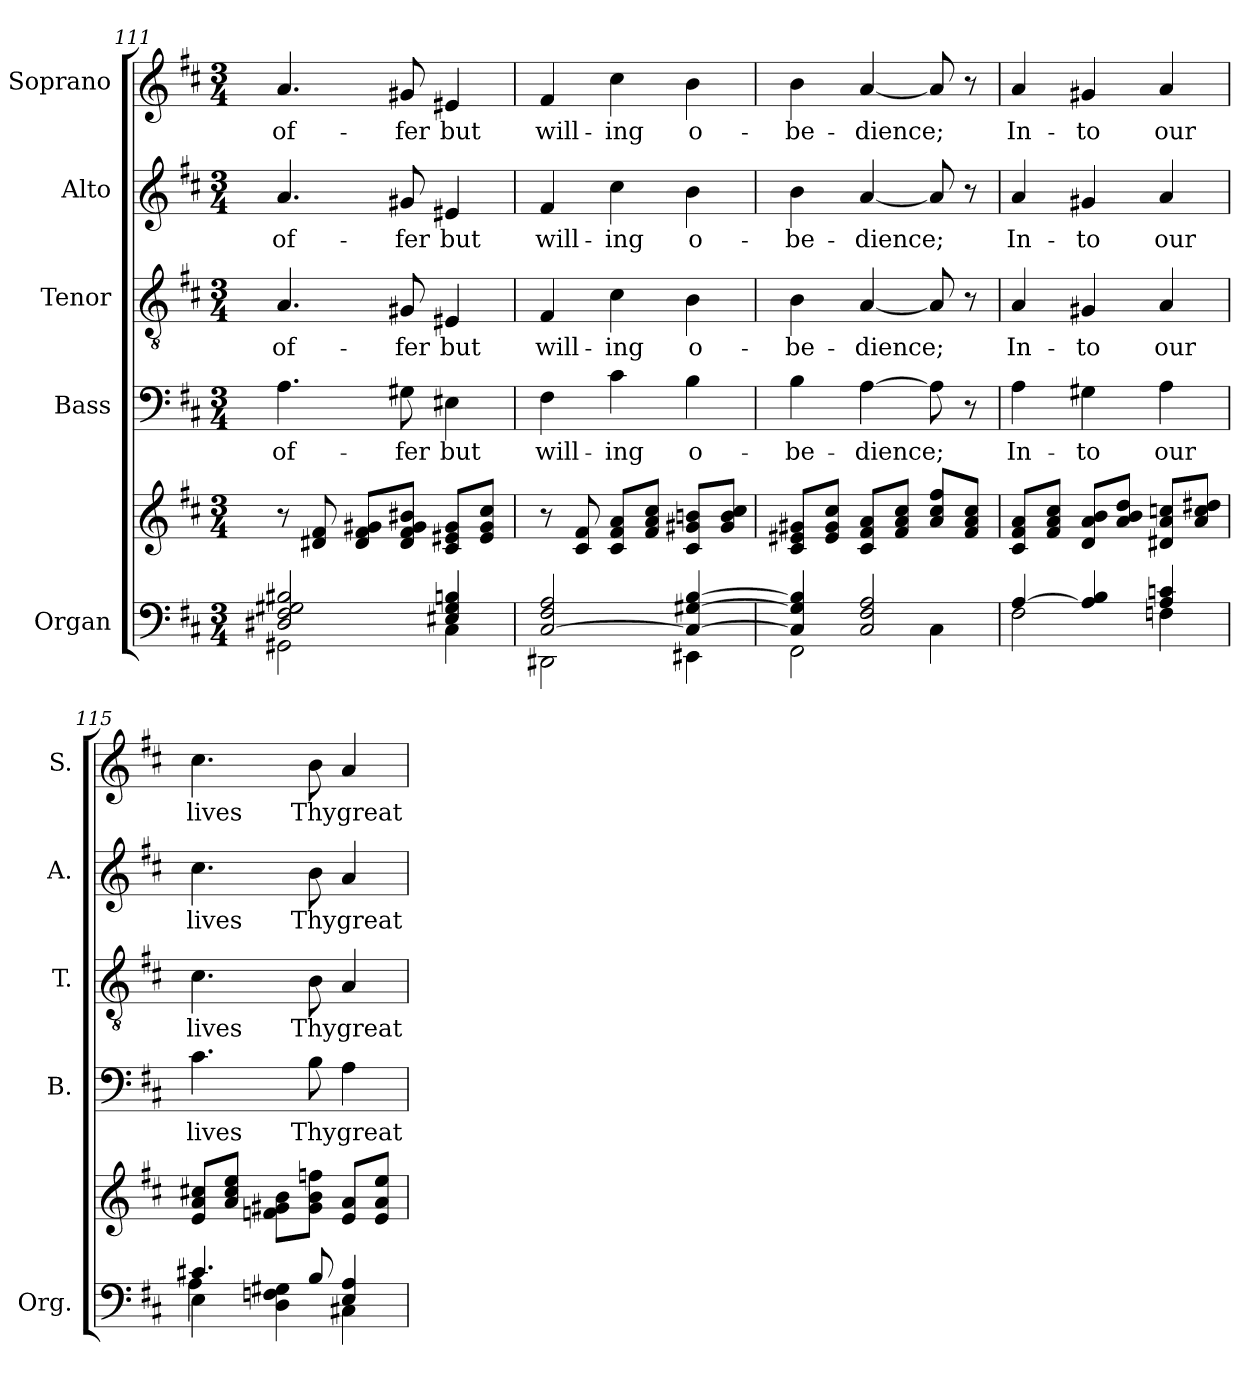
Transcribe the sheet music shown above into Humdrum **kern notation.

**kern	**kern	**kern	**text	**kern	**text	**kern	**text	**kern	**text
*part5	*part5	*part4	*part4	*part3	*part3	*part2	*part2	*part1	*part1
*staff6	*staff5	*staff4	*staff4	*staff3	*staff3	*staff2	*staff2	*staff1	*staff1
*I"Organ	*	*I"Bass	*	*I"Tenor	*	*I"Alto	*	*I"Soprano	*
*I'Org.	*	*I'B.	*	*I'T.	*	*I'A.	*	*I'S.	*
*clefF4	*clefG2	*clefF4	*	*clefGv2	*	*clefG2	*	*clefG2	*
*	*	*	*	*ITrd7c12	*	*	*	*	*
*k[f#c#]	*k[f#c#]	*k[f#c#]	*	*k[f#c#]	*	*k[f#c#]	*	*k[f#c#]	*
*D:	*D:	*D:	*	*D:	*	*D:	*	*D:	*
*M3/4	*M3/4	*M3/4	*	*M3/4	*	*M3/4	*	*M3/4	*
=111	=111	=111	=111	=111	=111	=111	=111	=111	=111
*^	*	*	*	*	*	*	*	*	*
!	!	!	!	!LO:LY:b:color=#000000	!	!	!	!	!	!
!	!	!	!	!	!	!LO:LY:b:color=#000000	!	!	!	!
!	!	!	!	!	!	!	!	!LO:LY:b:color=#000000	!	!
!	!	!	!	!	!	!	!	!	!	!LO:LY:b:color=#000000
2D#Xi/ 2F#i 2G#Xi 2B#Xi	2GG#Xi\	8r	4.Ai\	of-	4.AAi/	of-	4.ai/	of-	4.ai/	of-
.	.	8d#Xi/ 8f#i	.	.	.	.	.	.	.	.
.	.	8d#i/ 8f#i 8g#XiL	.	.	.	.	.	.	.	.
!	!	!	!	!LO:LY:b:color=#000000	!	!	!	!	!	!
!	!	!	!	!	!	!LO:LY:b:color=#000000	!	!	!	!
!	!	!	!	!	!	!	!	!LO:LY:b:color=#000000	!	!
!	!	!	!	!	!	!	!	!	!	!LO:LY:b:color=#000000
.	.	8d#i/ 8f#i 8g#i 8b#XiJ	8G#Xi\	-fer	8GG#Xi/	-fer	8g#Xi/	-fer	8g#Xi/	-fer
!	!	!	!	!LO:LY:b:color=#000000	!	!	!	!	!	!
!	!	!	!	!	!	!LO:LY:b:color=#000000	!	!	!	!
!	!	!	!	!	!	!	!	!LO:LY:b:color=#000000	!	!
!	!	!	!	!	!	!	!	!	!	!LO:LY:b:color=#000000
4E#Xi/ 4G#i 4Bni	4C#i\	8c#i/ 8e#Xi 8g#iL	4E#Xi\	but	4EE#Xi/	but	4e#Xi/	but	4e#Xi/	but
.	.	8e#i/ 8g#i 8cc#iJ	.	.	.	.	.	.	.	.
=112	=112	=112	=112	=112	=112	=112	=112	=112	=112	=112
!	!	!	!	!LO:LY:b:color=#000000	!	!	!	!	!	!
!	!	!	!	!	!	!LO:LY:b:color=#000000	!	!	!	!
!	!	!	!	!	!	!	!	!LO:LY:b:color=#000000	!	!
!	!	!	!	!	!	!	!	!	!	!LO:LY:b:color=#000000
[>2C#i/ 2F#i 2Ai	2DD#Xi\	8r	4F#i\	will-	4FF#i/	will-	4f#i/	will-	4f#i/	will-
.	.	8c#i/ 8f#i	.	.	.	.	.	.	.	.
!	!	!	!	!LO:LY:b:color=#000000	!	!	!	!	!	!
!	!	!	!	!	!	!LO:LY:b:color=#000000	!	!	!	!
!	!	!	!	!	!	!	!	!LO:LY:b:color=#000000	!	!
!	!	!	!	!	!	!	!	!	!	!LO:LY:b:color=#000000
.	.	8c#i/ 8f#i 8aiL	4c#i\	-ing	4C#i\	-ing	4cc#i\	-ing	4cc#i\	-ing
.	.	8f#i/ 8ai 8cc#iJ	.	.	.	.	.	.	.	.
!	!	!	!	!LO:LY:b:color=#000000	!	!	!	!	!	!
!	!	!	!	!	!	!LO:LY:b:color=#000000	!	!	!	!
!	!	!	!	!	!	!	!	!LO:LY:b:color=#000000	!	!
!	!	!	!	!	!	!	!	!	!	!LO:LY:b:color=#000000
4C#i/_> [>4G#Xi [>4Bi	4EE#Xi\	8c#i/ 8g#Xi 8bniL	4Bi\	o-	4BBi\	o-	4bi\	o-	4bi\	o-
.	.	8g#i/ 8bi 8cc#iJ	.	.	.	.	.	.	.	.
=113	=113	=113	=113	=113	=113	=113	=113	=113	=113	=113
!	!	!	!	!LO:LY:b:color=#000000	!	!	!	!	!	!
!	!	!	!	!	!	!LO:LY:b:color=#000000	!	!	!	!
!	!	!	!	!	!	!	!	!LO:LY:b:color=#000000	!	!
!	!	!	!	!	!	!	!	!	!	!LO:LY:b:color=#000000
4C#i/] 4G#i] 4Bi]	2FF#i\	8c#i/ 8e#Xi 8g#XiL	4Bi\	-be-	4BBi\	-be-	4bi\	-be-	4bi\	-be-
.	.	8e#i/ 8g#i 8cc#iJ	.	.	.	.	.	.	.	.
!	!	!	!	!LO:LY:b:color=#000000	!	!	!	!	!	!
!	!	!	!	!	!	!LO:LY:b:color=#000000	!	!	!	!
!	!	!	!	!	!	!	!	!LO:LY:b:color=#000000	!	!
!	!	!	!	!	!	!	!	!	!	!LO:LY:b:color=#000000
2C#i/ 2F#i 2Ai	.	8c#i/ 8f#i 8aiL	[>4Ai\	-dience;	[<4AAi/	-dience;	[<4ai/	-dience;	[<4ai/	-dience;
.	.	8f#i/ 8ai 8cc#iJ	.	.	.	.	.	.	.	.
.	4C#i\	8ai/ 8cc#i 8ff#iL	8Ai\]	.	8AAi/]	.	8ai/]	.	8ai/]	.
.	.	8f#i/ 8ai 8cc#iJ	8r	.	8r	.	8r	.	8r	.
!!LO:PB:g=z
=114	=114	=114	=114	=114	=114	=114	=114	=114	=114	=114
!	!	!	!	!LO:LY:b:color=#000000	!	!	!	!	!	!
!	!	!	!	!	!	!LO:LY:b:color=#000000	!	!	!	!
!	!	!	!	!	!	!	!	!LO:LY:b:color=#000000	!	!
!	!	!	!	!	!	!	!	!	!	!LO:LY:b:color=#000000
[>4Ai/	2F#i\	8c#i/ 8f#i 8aiL	4Ai\	In-	4AAi/	In-	4ai/	In-	4ai/	In-
.	.	8f#i/ 8ai 8cc#iJ	.	.	.	.	.	.	.	.
!	!	!	!	!LO:LY:b:color=#000000	!	!	!	!	!	!
!	!	!	!	!	!	!LO:LY:b:color=#000000	!	!	!	!
!	!	!	!	!	!	!	!	!LO:LY:b:color=#000000	!	!
!	!	!	!	!	!	!	!	!	!	!LO:LY:b:color=#000000
4Ai/] 4Bi	.	8di/ 8ai 8biL	4G#Xi\	-to	4GG#Xi/	-to	4g#Xi/	-to	4g#Xi/	-to
.	.	8ai/ 8bi 8ddiJ	.	.	.	.	.	.	.	.
!	!	!	!	!LO:LY:b:color=#000000	!	!	!	!	!	!
!	!	!	!	!	!	!LO:LY:b:color=#000000	!	!	!	!
!	!	!	!	!	!	!	!	!LO:LY:b:color=#000000	!	!
!	!	!	!	!	!	!	!	!	!	!LO:LY:b:color=#000000
4Ai/ 4cni	4Fni\	8d#Xi/ 8ai 8ccniL	4Ai\	our	4AAi/	our	4ai/	our	4ai/	our
.	.	8ai/ 8cci 8dd#XiJ	.	.	.	.	.	.	.	.
=115	=115	=115	=115	=115	=115	=115	=115	=115	=115	=115
*	*^	*	*	*	*	*	*	*	*	*
!	!	!	!	!	!LO:LY:b:color=#000000	!	!	!	!	!	!
!	!	!	!	!	!	!	!LO:LY:b:color=#000000	!	!	!	!
!	!	!	!	!	!	!	!	!	!LO:LY:b:color=#000000	!	!
!	!	!	!	!	!	!	!	!	!	!	!LO:LY:b:color=#000000
4.c#Xi/	4Ei\	4Ai\	8ei/ 8ai 8cc#XiL	4.c#i\	lives	4.C#i\	lives	4.cc#i\	lives	4.cc#i\	lives
.	.	.	8ai/ 8cc#i 8eeiJ	.	.	.	.	.	.	.	.
.	4Di\ 4Fni 4G#Xi	2ryy	8fni\ 8g#Xi 8biL	.	.	.	.	.	.	.	.
!	!	!	!	!	!LO:LY:b:color=#000000	!	!	!	!	!	!
!	!	!	!	!	!	!	!LO:LY:b:color=#000000	!	!	!	!
!	!	!	!	!	!	!	!	!	!LO:LY:b:color=#000000	!	!
!	!	!	!	!	!	!	!	!	!	!	!LO:LY:b:color=#000000
8Bi/	.	.	8g#i\ 8bi 8ffniJ	8Bi\	Thy	8BBi\	Thy	8bi\	Thy	8bi\	Thy
!	!	!	!	!	!LO:LY:b:color=#000000	!	!	!	!	!	!
!	!	!	!	!	!	!	!LO:LY:b:color=#000000	!	!	!	!
!	!	!	!	!	!	!	!	!	!LO:LY:b:color=#000000	!	!
!	!	!	!	!	!	!	!	!	!	!	!LO:LY:b:color=#000000
4Ei/ 4Ai	4C#Xi\	.	8ei/ 8aiL	4Ai\	great	4AAi/	great	4ai/	great	4ai/	great
.	.	.	8ei/ 8ai 8eeiJ	.	.	.	.	.	.	.	.
*v	*v	*v	*	*	*	*	*	*	*	*	*
=	=	=	=	=	=	=	=	=	=
*-	*-	*-	*-	*-	*-	*-	*-	*-	*-
